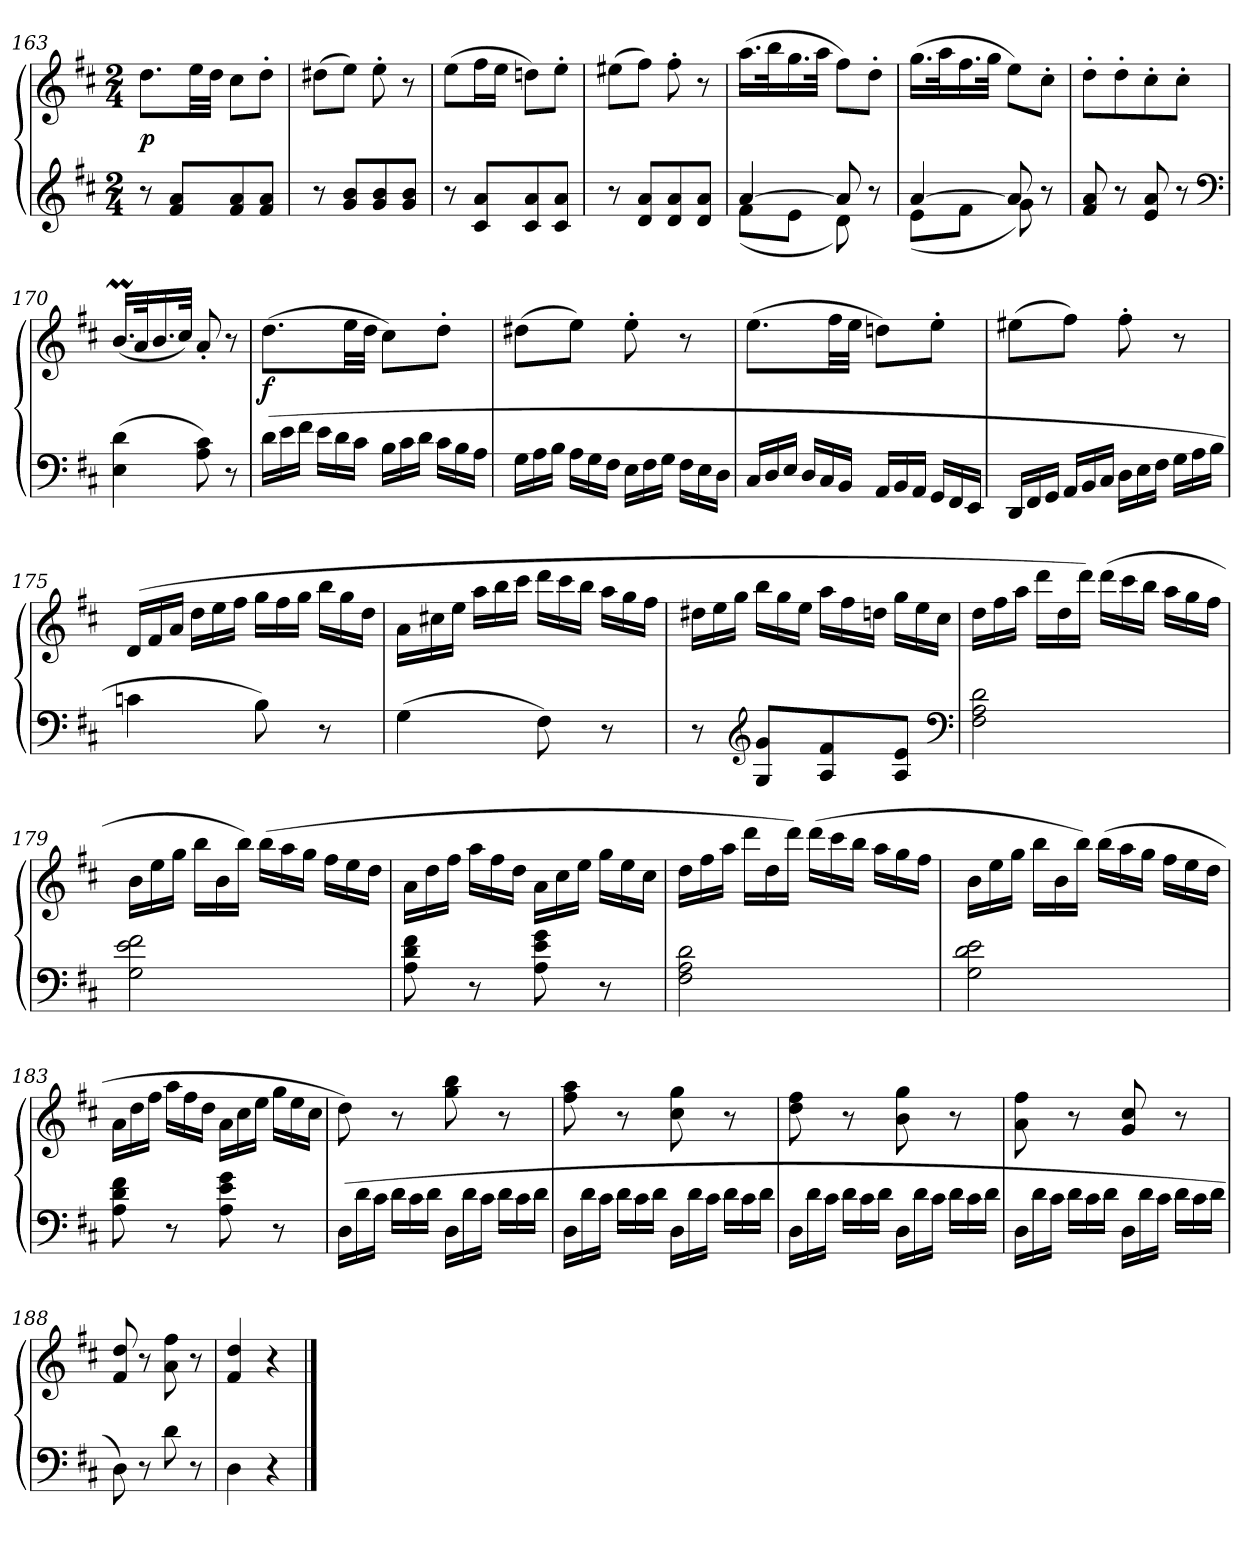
**kern	**kern	**dynam
*part1	*part1	*part1
*staff2	*staff1	*staff1/2
*clefG2	*clefG2	*
*k[f#c#]	*k[f#c#]	*
*M2/4	*M2/4	*
=163	=163	=163
8r	8.ddL	p
8f# 8aL	.	.
.	32eeLL	.
.	32ddJJJ	.
8f# 8a	8cc#L	.
8f# 8aJ	8dd'J	.
=164	=164	=164
8r	(8dd#XL	.
8g 8bL	8eeJ)	.
8g 8b	8ee'	.
8g 8bJ	8r	.
=165	=165	=165
8r	(8eeL	.
8c# 8aL	16ff#L	.
.	16eeJJ	.
8c# 8a	8ddnL)	.
8c# 8aJ	8ee'J	.
=166	=166	=166
8r	(8ee#XL	.
8d 8aL	8ff#J)	.
8d 8a	8ff#'	.
8d 8aJ	8r	.
=167	=167	=167
*^	*	*
[4a	(8f#L	(16.aaLL	.
.	.	32bbk	.
.	8eJ	16.gg	.
.	.	32aaJJk	.
8a]	8d)	8ff#L)	.
8r	8ryy	8dd'J	.
=168	=168	=168	=168
[4a	(8eL	(16.ggLL	.
.	.	32aak	.
.	8f#J	16.ff#	.
.	.	32ggJJk	.
8a]	8g)	8eeL)	.
8r	8ryy	8cc#'J	.
*v	*v	*	*
=169	=169	=169
8f# 8a	8dd'L	.
8r	8dd'	.
8e 8a	8cc#'	.
8r	8cc#'J	.
*clefF4	*	*
=170	=170	=170
(4E 4d	(16.bM/LL	.
.	32a/k	.
.	16.b/	.
.	32cc#/JJk)	.
8A 8c#)	8a'	.
8r	8r	.
=171	=171	=171
*Xtuplet	*	*
(24dLL	(8.ddL	f
24e	.	.
24f#JJ	.	.
24eLL	.	.
24d	.	.
.	32eeLL	.
24c#JJ	.	.
.	32ddJJJ	.
24BLL	8cc#L)	.
24c#	.	.
24dJJ	.	.
24c#LL	8dd'J	.
24B	.	.
24AJJ	.	.
=172	=172	=172
24GLL	(8dd#XL	.
24A	.	.
24BJJ	.	.
24ALL	8eeJ)	.
24G	.	.
24F#JJ	.	.
24ELL	8ee'	.
24F#	.	.
24GJJ	.	.
24F#LL	8r	.
24E	.	.
24DJJ	.	.
=173	=173	=173
24C#/LL	(8.eeL	.
24D/	.	.
24E/JJ	.	.
24DLL	.	.
24C#	.	.
.	32ff#LL	.
24BBJJ	.	.
.	32eeJJJ	.
24AALL	8ddnL)	.
24BB	.	.
24AAJJ	.	.
24GGLL	8ee'J	.
24FF#	.	.
24EEJJ	.	.
=174	=174	=174
24DDLL	(8ee#XL	.
24FF#	.	.
24GGJJ	.	.
24AALL	8ff#J)	.
24BB	.	.
24C#JJ	.	.
24DLL	8ff#'	.
24E	.	.
24F#JJ	.	.
24GLL	8r	.
24A	.	.
24BJJ	.	.
=175	=175	=175
*	*Xtuplet	*
4cn	(>24dLL	.
.	24f#	.
.	24aJJ	.
.	24ddLL	.
.	24ee	.
.	24ff#JJ	.
8B)	24ggLL	.
.	24ff#	.
.	24ggJJ	.
8r	24bbLL	.
.	24gg	.
.	24ddJJ	.
=176	=176	=176
(4G	24aLL	.
.	24cc#X	.
.	24eeJJ	.
.	24aaLL	.
.	24bb	.
.	24ccc#JJ	.
8F#)	24dddLL	.
.	24ccc#	.
.	24bbJJ	.
8r	24aaLL	.
.	24gg	.
.	24ff#JJ	.
=177	=177	=177
8r	24dd#XLL	.
.	24ee	.
.	24ggJJ	.
*clefG2	*	*
8G 8gL	24bbLL	.
.	24gg	.
.	24eeJJ	.
8A 8f#	24aaLL	.
.	24ff#	.
.	24ddnJJ	.
8A 8eJ	24ggLL	.
.	24ee	.
.	24cc#JJ	.
*clefF4	*	*
=178	=178	=178
2F# 2A 2d	24ddLL	.
.	24ff#	.
.	24aaJJ	.
.	24dddLL	.
.	24dd	.
.	24dddJJ)	.
.	(24dddLL	.
.	24ccc#	.
.	24bbJJ	.
.	24aaLL	.
.	24gg	.
.	24ff#JJ	.
=179	=179	=179
2G 2e 2f#	24bLL	.
.	24ee	.
.	24ggJJ	.
.	24bbLL	.
.	24b	.
.	24bbJJ)	.
.	(24bbLL	.
.	24aa	.
.	24ggJJ	.
.	24ff#LL	.
.	24ee	.
.	24ddJJ	.
=180	=180	=180
8A 8d 8f#	24aLL	.
.	24dd	.
.	24ff#JJ	.
8r	24aaLL	.
.	24ff#	.
.	24ddJJ	.
8A 8e 8g	24aLL	.
.	24cc#	.
.	24eeJJ	.
8r	24ggLL	.
.	24ee	.
.	24cc#JJ	.
=181	=181	=181
2F# 2A 2d	24ddLL	.
.	24ff#	.
.	24aaJJ	.
.	24dddLL	.
.	24dd	.
.	24dddJJ)	.
.	(24dddLL	.
.	24ccc#	.
.	24bbJJ	.
.	24aaLL	.
.	24gg	.
.	24ff#JJ	.
=182	=182	=182
2G 2d 2e	24bLL	.
.	24ee	.
.	24ggJJ	.
.	24bbLL	.
.	24b	.
.	24bbJJ)	.
.	(24bbLL	.
.	24aa	.
.	24ggJJ	.
.	24ff#LL	.
.	24ee	.
.	24ddJJ	.
=183	=183	=183
8A 8d 8f#	24aLL	.
.	24dd	.
.	24ff#JJ	.
8r	24aaLL	.
.	24ff#	.
.	24ddJJ	.
8A 8e 8g	24aLL	.
.	24cc#	.
.	24eeJJ	.
8r	24ggLL	.
.	24ee	.
.	24cc#JJ	.
=184	=184	=184
(>24DLL	8dd)	.
24d	.	.
24c#JJ	.	.
24dLL	8r	.
24c#	.	.
24dJJ	.	.
24DLL	8gg 8bb	.
24d	.	.
24c#JJ	.	.
24dLL	8r	.
24c#	.	.
24dJJ	.	.
=185	=185	=185
24DLL	8ff# 8aa	.
24d	.	.
24c#JJ	.	.
24dLL	8r	.
24c#	.	.
24dJJ	.	.
24DLL	8cc# 8gg	.
24d	.	.
24c#JJ	.	.
24dLL	8r	.
24c#	.	.
24dJJ	.	.
=186	=186	=186
24DLL	8dd 8ff#	.
24d	.	.
24c#JJ	.	.
24dLL	8r	.
24c#	.	.
24dJJ	.	.
24DLL	8b 8gg	.
24d	.	.
24c#JJ	.	.
24dLL	8r	.
24c#	.	.
24dJJ	.	.
=187	=187	=187
24DLL	8a 8ff#	.
24d	.	.
24c#JJ	.	.
24dLL	8r	.
24c#	.	.
24dJJ	.	.
24DLL	8g 8cc#	.
24d	.	.
24c#JJ	.	.
24dLL	8r	.
24c#	.	.
24dJJ	.	.
=188	=188	=188
8D)	8f# 8dd	.
8r	8r	.
8d	8a 8ff#	.
8r	8r	.
=189	=189	=189
4D	4f# 4dd	.
4r	4r	.
==	==	==
*-	*-	*-
